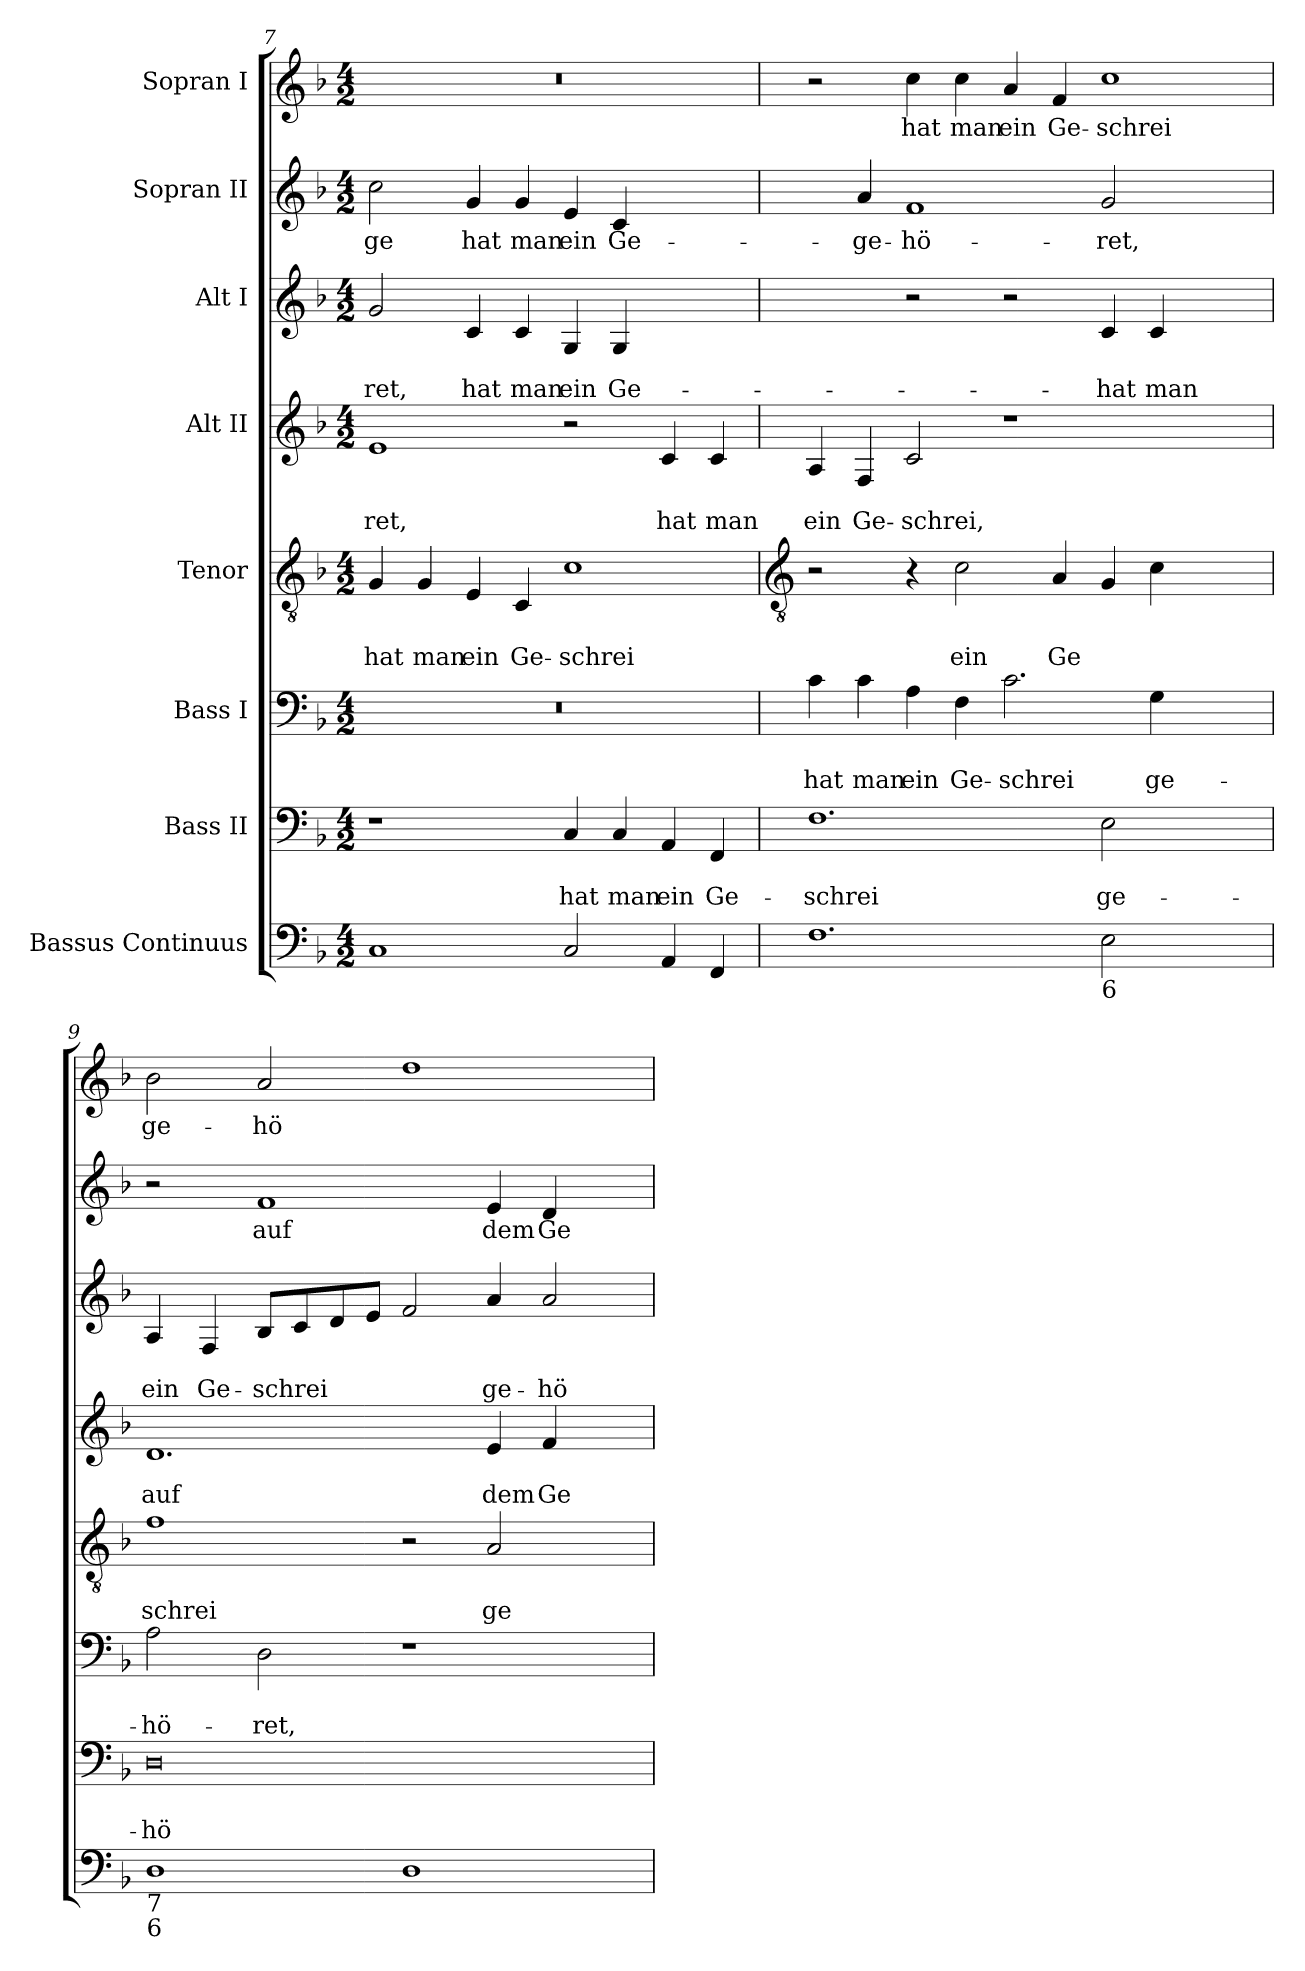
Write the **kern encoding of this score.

**kern	**kern	**text	**text	**kern	**text	**text	**kern	**text	**text	**kern	**text	**text	**kern	**text	**text	**kern	**text	**kern	**text
*part8	*part7	*part7	*part7	*part6	*part6	*part6	*part5	*part5	*part5	*part4	*part4	*part4	*part3	*part3	*part3	*part2	*part2	*part1	*part1
*staff8	*staff7	*staff7	*staff7	*staff6	*staff6	*staff6	*staff5	*staff5	*staff5	*staff4	*staff4	*staff4	*staff3	*staff3	*staff3	*staff2	*staff2	*staff1	*staff1
*I"Bassus Continuus	*I"Bass II	*	*	*I"Bass I	*	*	*I"Tenor	*	*	*I"Alt II	*	*	*I"Alt I	*	*	*I"Sopran II	*	*I"Sopran I	*
*clefF4	*clefF4	*	*	*clefF4	*	*	*clefGv2	*	*	*clefG2	*	*	*clefG2	*	*	*clefG2	*	*clefG2	*
*k[b-]	*k[b-]	*	*	*k[b-]	*	*	*k[b-]	*	*	*k[b-]	*	*	*k[b-]	*	*	*k[b-]	*	*k[b-]	*
*F:	*F:	*	*	*F:	*	*	*F:	*	*	*F:	*	*	*F:	*	*	*F:	*	*F:	*
*M4/2	*M4/2	*	*	*M4/2	*	*	*M4/2	*	*	*M4/2	*	*	*M4/2	*	*	*M4/2	*	*M4/2	*
=7	=7	=7	=7	=7	=7	=7	=7	=7	=7	=7	=7	=7	=7	=7	=7	=7	=7	=7	=7
!	!	!	!	!	!	!	!	!	!LO:LY:b	!	!	!LO:LY:b	!	!	!LO:LY:b	!	!LO:LY:b	!	!
1C	1r	.	.	0r	.	.	4G	.	hat	1e	.	-ret,	2g	.	-ret,	2cc	-ge	0r	.
!	!	!	!	!	!	!	!	!	!LO:LY:b	!	!	!	!	!	!	!	!	!	!
.	.	.	.	.	.	.	4G	.	man	.	.	.	.	.	.	.	.	.	.
!	!	!	!	!	!	!	!	!	!LO:LY:b	!	!	!	!	!	!LO:LY:b	!	!LO:LY:b	!	!
.	.	.	.	.	.	.	4E	.	ein	.	.	.	4c	.	hat	4g	hat	.	.
!	!	!	!	!	!	!	!	!	!LO:LY:b	!	!	!	!	!	!LO:LY:b	!	!LO:LY:b	!	!
.	.	.	.	.	.	.	4C	.	Ge-	.	.	.	4c	.	man	4g	man	.	.
!	!	!	!LO:LY:b	!	!	!	!	!	!LO:LY:b	!	!	!	!	!	!LO:LY:b	!	!LO:LY:b	!	!
2C	4C	.	hat	.	.	.	1c	.	-schrei	2r	.	.	4G	.	ein	4e	ein	.	.
!	!	!	!LO:LY:b	!	!	!	!	!	!	!	!	!	!	!	!LO:LY:b	!	!LO:LY:b	!	!
.	4C	.	man	.	.	.	.	.	.	.	.	.	4G	.	Ge-	4c	Ge-	.	.
!	!	!	!LO:LY:b	!	!	!	!	!	!	!	!	!LO:LY:b	!	!	!LO:LY:b	!	!LO:LY:b	!	!
4AA	4AA	.	ein	.	.	.	.	.	.	4c	.	hat	[2Ayy	.	-schrei,___	[2ccyy	-schrei____	.	.
!	!	!	!LO:LY:b	!	!	!	!	!	!	!	!	!LO:LY:b	!	!	!	!	!	!	!
4FF	4FF	.	Ge-	.	.	.	.	.	.	4c	.	man	.	.	.	.	.	.	.
!!LO:LB:g=z
=8	=8	=8	=8	=8	=8	=8	=8	=8	=8	=8	=8	=8	=8	=8	=8	=8	=8	=8	=8
*	*	*	*	*	*	*	*clefGv2	*	*	*	*	*	*	*	*	*	*	*	*
!	!	!	!LO:LY:b	!	!	!LO:LY:b	!	!	!	!	!	!LO:LY:b	!	!	!LO:LY:b	!	!LO:LY:b	!	!
1.F	1.F	.	-schrei	4c	.	hat	2r	.	.	4A	.	ein	2Ayy]	.	_______	4ccyy]	___	2r	.
!	!	!	!	!	!	!LO:LY:b	!	!	!	!	!	!LO:LY:b	!	!	!	!	!LO:LY:b	!	!
.	.	.	.	4c	.	man	.	.	.	4F	.	Ge-	.	.	.	4a	ge-	.	.
!	!	!	!	!	!	!LO:LY:b	!	!	!	!	!	!LO:LY:b	!	!	!	!	!LO:LY:b	!	!LO:LY:b
.	.	.	.	4A	.	ein	4r	.	.	2c	.	-schrei,	2r	.	.	1f	-hö-	4cc	hat
!	!	!	!	!	!	!LO:LY:b	!	!	!LO:LY:b	!	!	!	!	!	!	!	!	!	!LO:LY:b
.	.	.	.	4F	.	Ge-	2c	.	ein	.	.	.	.	.	.	.	.	4cc	man
!	!	!	!	!	!	!LO:LY:b	!	!	!	!	!	!	!	!	!	!	!	!	!LO:LY:b
.	.	.	.	2.c	.	-schrei	.	.	.	1r	.	.	2r	.	.	.	.	4a	ein
!	!	!	!	!	!	!	!	!	!LO:LY:b	!	!	!	!	!	!	!	!	!	!LO:LY:b
.	.	.	.	.	.	.	4A	.	Ge	.	.	.	.	.	.	.	.	4f	Ge-
!LO:TX:b:t=6	!	!	!	!	!	!	!	!	!	!	!	!	!	!	!	!	!	!	!
!	!	!	!LO:LY:b	!	!	!	!	!	!	!	!	!	!	!	!LO:LY:b	!	!LO:LY:b	!	!LO:LY:b
2E	2E	.	ge-	.	.	.	4G	.	.	.	.	.	4c	.	hat	2g	-ret,	1cc	-schrei
!	!	!	!	!	!	!LO:LY:b	!	!	!	!	!	!	!	!	!LO:LY:b	!	!	!	!
.	.	.	.	4G	.	ge-	4c	.	.	.	.	.	4c	.	man	.	.	.	.
2ryy	2ryy	.	.	2ryy	.	.	2ryy	.	.	2ryy	.	.	2ryy	.	.	2ryy	.	.	.
=9	=9	=9	=9	=9	=9	=9	=9	=9	=9	=9	=9	=9	=9	=9	=9	=9	=9	=9	=9
!LO:TX:b:t=7	!	!	!	!	!	!	!	!	!	!	!	!	!	!	!	!	!	!	!
!LO:TX:b:t=6	!	!	!	!	!	!	!	!	!	!	!	!	!	!	!	!	!	!	!
!	!	!	!LO:LY:b	!	!	!LO:LY:b	!	!	!LO:LY:b	!	!	!LO:LY:b	!	!	!LO:LY:b	!	!	!	!LO:LY:b
1D	0D	.	-hö-	2A	.	-hö-	1f	.	schrei	1.d	.	auf	4A	.	ein	2r	.	2b-	ge-
!	!	!	!	!	!	!	!	!	!	!	!	!	!	!	!LO:LY:b	!	!	!	!
.	.	.	.	.	.	.	.	.	.	.	.	.	4F	.	Ge-	.	.	.	.
!	!	!	!	!	!	!LO:LY:b	!	!	!	!	!	!	!	!	!LO:LY:b	!	!LO:LY:b	!	!LO:LY:b
.	.	.	.	2D	.	-ret,	.	.	.	.	.	.	8B-L	.	-schrei	1f	auf	2a	-hö
.	.	.	.	.	.	.	.	.	.	.	.	.	8c	.	.	.	.	.	.
.	.	.	.	.	.	.	.	.	.	.	.	.	8d	.	.	.	.	.	.
.	.	.	.	.	.	.	.	.	.	.	.	.	8eJ	.	.	.	.	.	.
1D	.	.	.	1r	.	.	2r	.	.	.	.	.	2f	.	.	.	.	1dd	.
!	!	!	!	!	!	!	!	!	!LO:LY:b	!	!	!LO:LY:b	!	!	!LO:LY:b	!	!LO:LY:b	!	!
.	.	.	.	.	.	.	2A	.	ge-	4e	.	dem	4a	.	ge-	4e	dem	.	.
!	!	!	!	!	!	!	!	!	!	!	!	!LO:LY:b	!	!	!LO:LY:b	!	!LO:LY:b	!	!
.	.	.	.	.	.	.	.	.	.	4f	.	Ge-	2a	.	-hö-	4d	Ge-	.	.
4ryy	4ryy	.	.	4ryy	.	.	4ryy	.	.	4ryy	.	.	.	.	.	4ryy	.	4ryy	.
=	=	=	=	=	=	=	=	=	=	=	=	=	=	=	=	=	=	=	=
*-	*-	*-	*-	*-	*-	*-	*-	*-	*-	*-	*-	*-	*-	*-	*-	*-	*-	*-	*-
